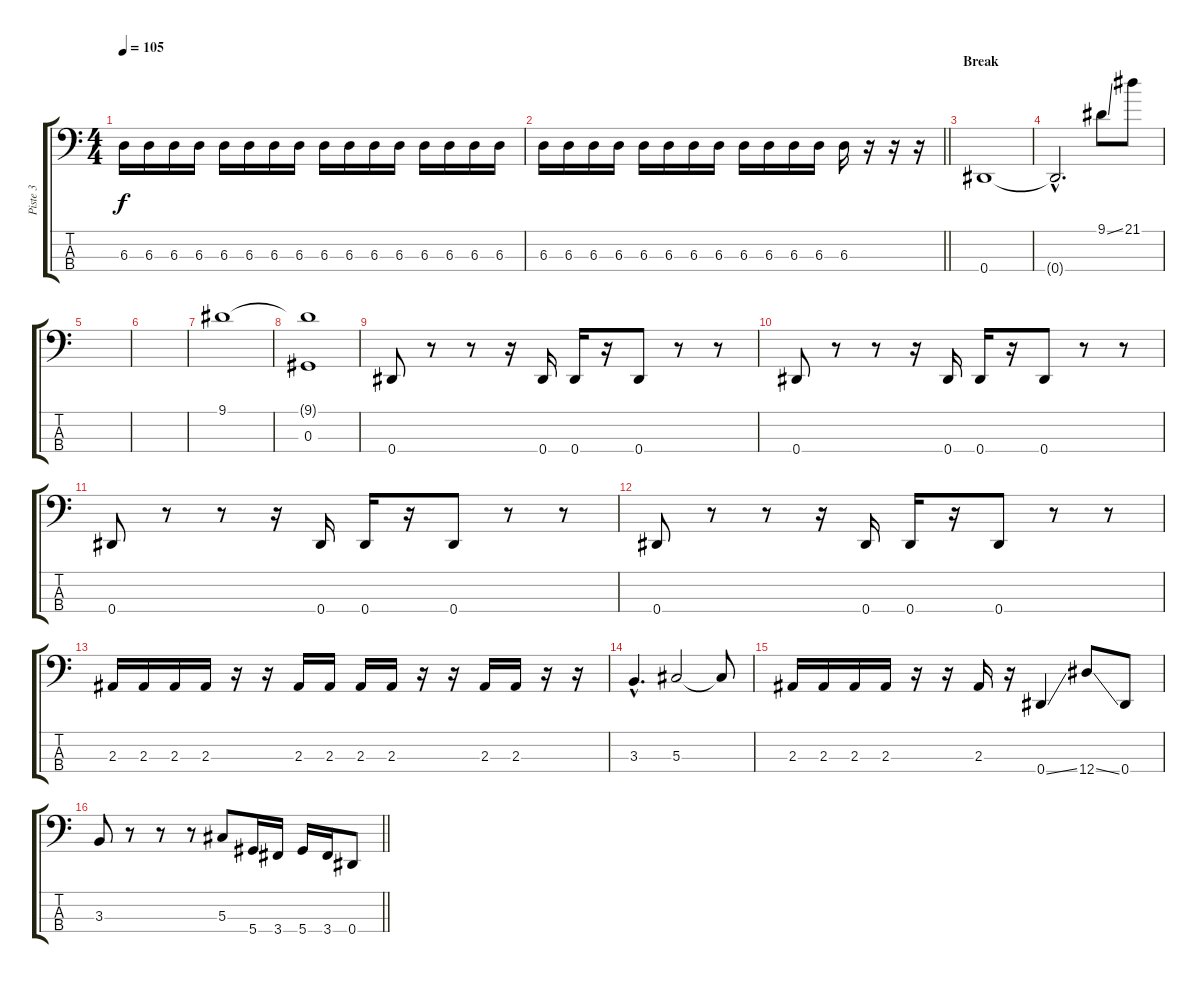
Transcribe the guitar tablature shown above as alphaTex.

\track ("Piste 3" "Piste 3") {instrument electricbasspick}
\staff {score tabs}
\tuning (Gb2 Db2 Ab1 Eb1) {hide}
\ts (4 4)
\tempo 105
\clef f4
\ks c
6.3.16{dy f} 6.3.16 6.3.16 6.3.16 6.3.16 6.3.16 6.3.16 6.3.16 6.3.16 6.3.16 6.3.16 6.3.16 6.3.16 6.3.16 6.3.16 6.3.16 |
\barLineRight lightlight
6.3.16 6.3.16 6.3.16 6.3.16 6.3.16 6.3.16 6.3.16 6.3.16 6.3.16 6.3.16 6.3.16 6.3.16 6.3.16 r.16 r.16 r.16 |
\section ("" "Break")
0.4.1 |
0.4{hac t}.2{d} 9.1{ss}.8 21.1.8 |
|
|
9.1.1 |
(9.1{t} 0.3).1 |
0.4.8 r.8 r.8 r.16 0.4.16 0.4.16 r.16 0.4.8 r.8 r.8 |
0.4.8 r.8 r.8 r.16 0.4.16 0.4.16 r.16 0.4.8 r.8 r.8 |
0.4.8 r.8 r.8 r.16 0.4.16 0.4.16 r.16 0.4.8 r.8 r.8 |
0.4.8 r.8 r.8 r.16 0.4.16 0.4.16 r.16 0.4.8 r.8 r.8 |
2.3.16 2.3.16 2.3.16 2.3.16 r.16 r.16 2.3.16 2.3.16 2.3.16 2.3.16 r.16 r.16 2.3.16 2.3.16 r.16 r.16 |
3.3{hac}.4{d} 5.3.2 5.3{t}.8 |
2.3.16 2.3.16 2.3.16 2.3.16 r.16 r.16 2.3.16 r.16 0.4{ss}.4 12.4{ss}.8 0.4.8 |
\barLineRight lightlight
3.3.8 r.8 r.8 r.8 5.3.8 5.4.16 3.4.16 5.4.16 3.4.16 0.4.8
